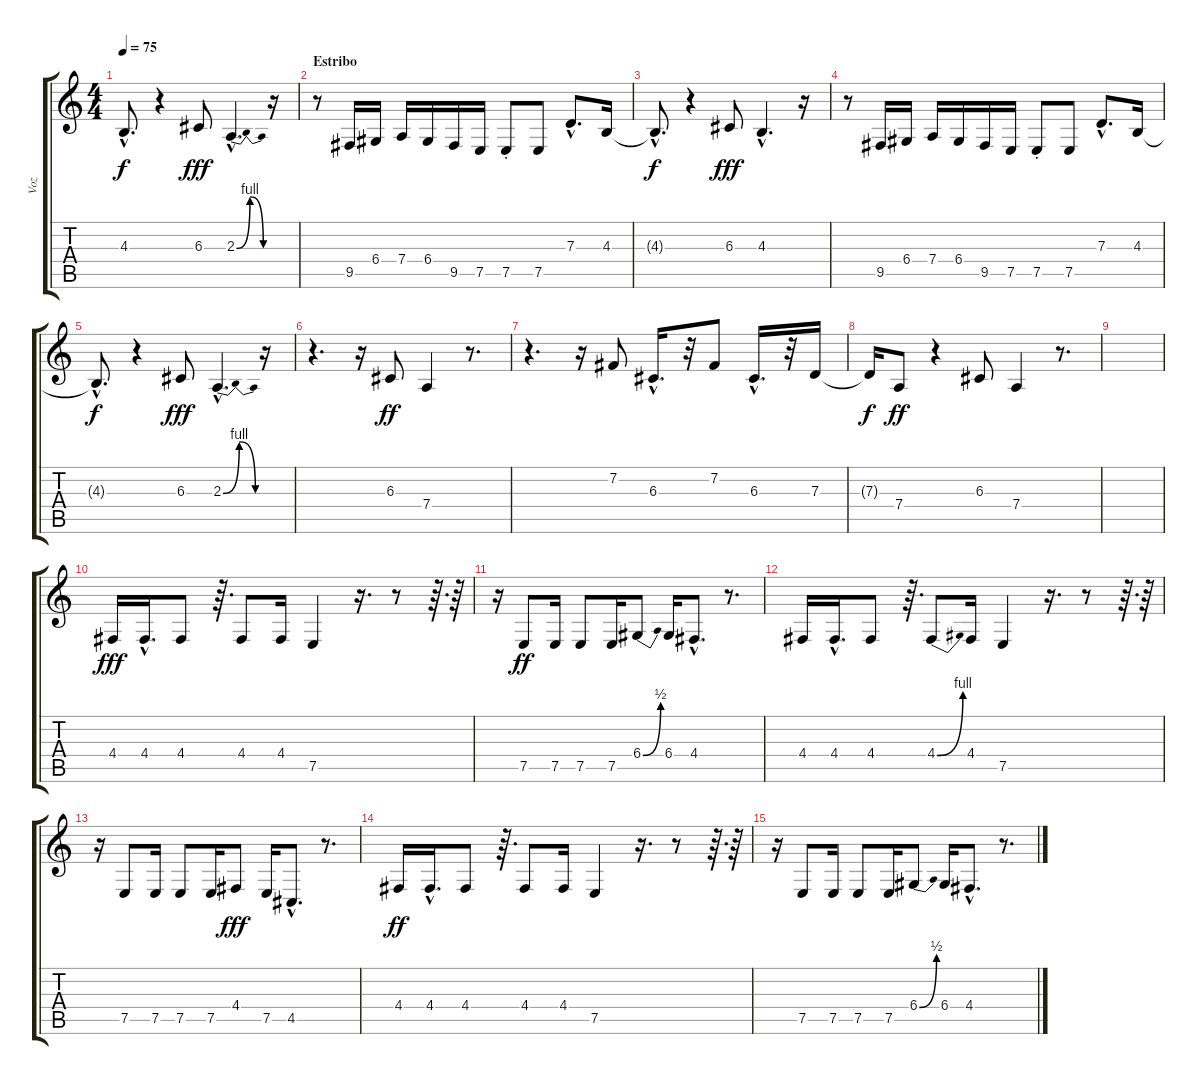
\track ("Voz" "Voz") {instrument recorder}
\staff {score tabs}
\tuning (E4 B3 G3 D3 A2 E2) {hide}
\ts (4 4)
\tempo 75
\clef g2
\ks c
4.3{hac t}.8{d dy f} r.4 6.3.8{dy fff balance 0} 2.3{be (bendrelease 0 0 5 4 33 4 60 0) hac}.4{d} r.16 |
\section ("" "Estribo")
r.8 9.5.16 6.4.16 7.4.16 6.4.16 9.5.16 7.5.16 7.5{st}.8 7.5.8 7.3{hac}.8{d} 4.3.16 |
4.3{hac t}.8{d dy f} r.4 6.3.8{dy fff balance 0} 4.3{hac}.4{d} r.16 |
r.8{balance 5} 9.5.16 6.4.16 7.4.16 6.4.16 9.5.16 7.5.16 7.5{st}.8 7.5.8 7.3{hac}.8{d} 4.3.16 |
4.3{hac t}.8{d dy f} r.4 6.3.8{dy fff balance 0} 2.3{be (bendrelease 0 0 5 4 33 4 60 0) hac}.4{d} r.16 |
r.4{d} r.16 6.3.8{dy ff} 7.4.4 r.8{d} |
r.4{d balance 5} r.16 7.2.8 6.3{hac}.16{d} r.32 7.2.8 6.3{hac}.16{d} r.32 7.3.16 |
7.3{t}.16{dy f} 7.4.8{dy ff} r.4 6.3.8 7.4.4 r.8{d} |
|
4.4.16{dy fff volume 16 balance 0} 4.4{hac}.16{d volume 13} 4.4.8 r.64{d} 4.4.8 4.4.16 7.5.4 r.16{d} r.8 r.64{d} r.64 |
r.16 7.5.8{dy ff} 7.5.16 7.5.8 7.5.16 6.4{be (bend 0 0 60 2)}.8 6.4.16 4.4{hac}.8{d} r.8{d} |
4.4.16{volume 10} 4.4{hac}.16{d} 4.4.8 r.64{d} 4.4{be (bend 0 0 60 4)}.8 4.4.16 7.5.4 r.16{d} r.8 r.64{d} r.64 |
r.16 7.5.8 7.5.16 7.5.8 7.5.16 4.4.8{dy fff} 7.5.16 4.5{hac}.8{d} r.8{d} |
4.4.16{dy ff volume 0} 4.4{hac}.16{d} 4.4.8 r.64{d} 4.4.8 4.4.16 7.5.4 r.16{d} r.8 r.64{d} r.64 |
r.16 7.5.8 7.5.16 7.5.8 7.5.16 6.4{be (bend 0 0 60 2)}.8 6.4.16 4.4{hac}.8{d} r.8{d}
